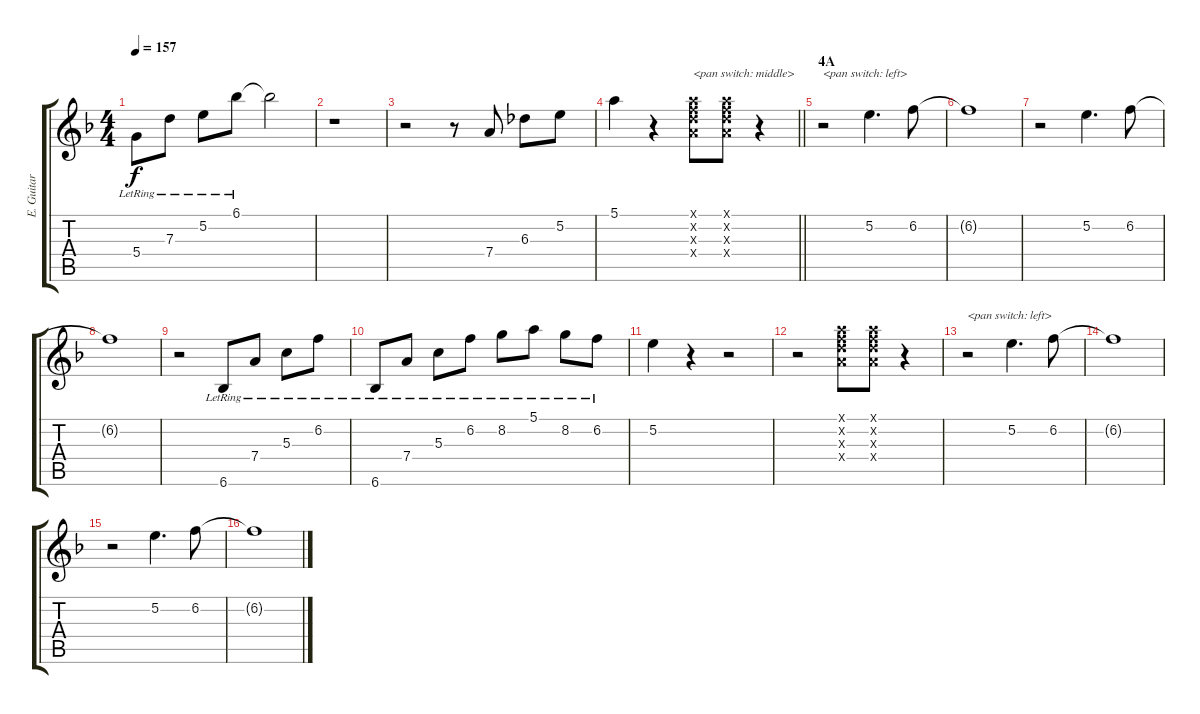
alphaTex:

\track ("E. Guitar III" "E. Guitar ") {instrument electricguitarclean}
\staff {score tabs}
\tuning (E4 B3 G3 D3 A2 E2) {hide}
\ts (4 4)
\tempo 157
\clef g2
\ks f
5.4{lr}.8{dy f} 7.3{lr}.8 5.2{lr}.8 6.1{lr}.8 6.1{t}.2 |
r.1 |
r.2 r.8 7.4.8 6.3.8 5.2.8 |
\barLineRight lightlight
5.1.4 r.4 (5.1{x} 6.2{x} 7.3{x} 7.4{x}).8{txt "<pan switch: middle>" balance 8} (5.1{x} 6.2{x} 7.3{x} 7.4{x}).8 r.4 |
\section ("" "4A")
r.2{txt "<pan switch: left>" balance 4} 5.2.4{d} 6.2.8 |
6.2{t}.1 |
r.2 5.2.4{d} 6.2.8 |
6.2{t}.1 |
r.2 6.6{lr}.8 7.4{lr}.8 5.3{lr}.8 6.2{lr}.8 |
6.6{lr}.8 7.4{lr}.8 5.3{lr}.8 6.2{lr}.8 8.2{lr}.8 5.1{lr}.8 8.2{lr}.8 6.2{lr}.8 |
5.2.4 r.4 r.2 |
r.2 (5.1{x} 6.2{x} 7.3{x} 7.4{x}).8 (5.1{x} 6.2{x} 7.3{x} 7.4{x}).8 r.4 |
r.2{txt "<pan switch: left>" balance 4} 5.2.4{d} 6.2.8 |
6.2{t}.1 |
r.2 5.2.4{d} 6.2.8 |
6.2{t}.1
